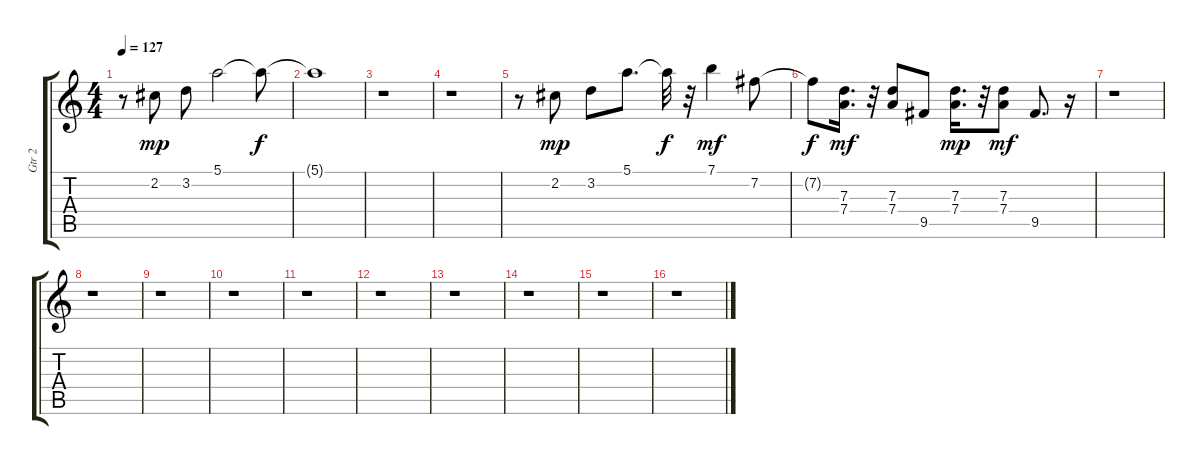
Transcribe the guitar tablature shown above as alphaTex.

\track ("Gtr 2               " "Gtr 2     ") {instrument electricguitarjazz}
\staff {score tabs}
\tuning (E4 B3 G3 D3 A2 E2) {hide}
\ts (4 4)
\tempo 127
\clef g2
\ks c
r.8{dy f} 2.2.8{dy mp} 3.2.8 5.1.2 5.1{t}.8{dy f} |
5.1{t}.1 |
r.1 |
r.1 |
r.8 2.2.8{dy mp} 3.2.8 5.1.8{d} 5.1{t}.32{dy f} r.32 7.1.4{dy mf} 7.2.8 |
7.2{t}.8{dy f} (7.3 7.4).16{d dy mf} r.32 (7.3 7.4).8 9.5.8 (7.3 7.4).16{d dy mp} r.32 (7.3 7.4).8{dy mf} 9.5.8{d} r.16 |
r.1 |
r.1 |
r.1 |
r.1 |
r.1 |
r.1 |
r.1 |
r.1 |
r.1 |
r.1
